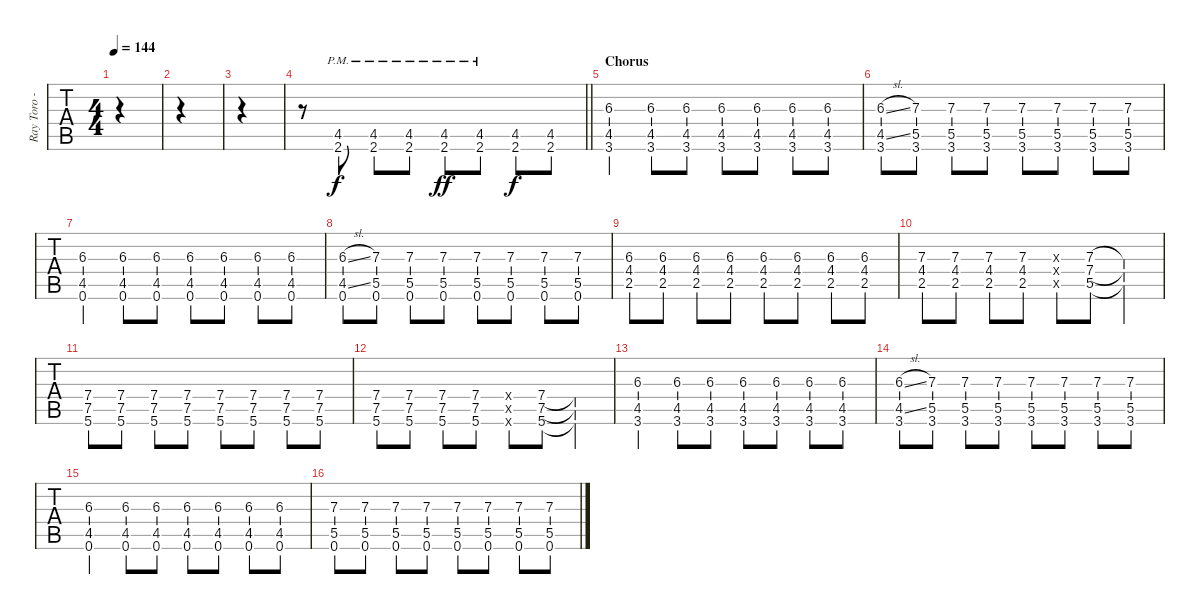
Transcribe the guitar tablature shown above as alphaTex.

\track ("Ray Toro - Distortion" "Ray Toro -") {instrument distortionguitar}
\staff {tabs}
\tuning (E4 B3 G3 D3 A2 E2) {hide}
\ts (4 4)
\tempo 144
\clef g2
\ks c
|
|
|
\barLineRight lightlight
r.8 (4.5{pm} 2.6{pm}).8 (4.5{pm} 2.6{pm}).8 (4.5{pm} 2.6{pm}).8 (4.5{ac pm} 2.6{ac pm}).8{dy ff} (4.5{ac pm} 2.6{ac pm}).8 (4.5 2.6).8{dy f} (4.5 2.6).8 |
\section ("" "Chorus")
(6.3 4.5 3.6).4 (6.3 4.5 3.6).8 (6.3 4.5 3.6).8 (6.3 4.5 3.6).8 (6.3 4.5 3.6).8 (6.3 4.5 3.6).8 (6.3 4.5 3.6).8 |
(6.3{sl} 4.5{sl} 3.6).8 (7.3 5.5 3.6).8 (7.3 5.5 3.6).8 (7.3 5.5 3.6).8 (7.3 5.5 3.6).8 (7.3 5.5 3.6).8 (7.3 5.5 3.6).8 (7.3 5.5 3.6).8 |
(6.3 4.5 0.6).4 (6.3 4.5 0.6).8 (6.3 4.5 0.6).8 (6.3 4.5 0.6).8 (6.3 4.5 0.6).8 (6.3 4.5 0.6).8 (6.3 4.5 0.6).8 |
(6.3{sl} 4.5{sl} 0.6).8 (7.3 5.5 0.6).8 (7.3 5.5 0.6).8 (7.3 5.5 0.6).8 (7.3 5.5 0.6).8 (7.3 5.5 0.6).8 (7.3 5.5 0.6).8 (7.3 5.5 0.6).8 |
(6.3 4.4 2.5).8 (6.3 4.4 2.5).8 (6.3 4.4 2.5).8 (6.3 4.4 2.5).8 (6.3 4.4 2.5).8 (6.3 4.4 2.5).8 (6.3 4.4 2.5).8 (6.3 4.4 2.5).8 |
(7.3 4.4 2.5).8 (7.3 4.4 2.5).8 (7.3 4.4 2.5).8 (7.3 4.4 2.5).8 (7.3{x} 4.4{x} 2.5{x}).8 (7.3 7.4 5.5).8 (7.3{t} 7.4{t} 5.5{t}).4 |
(7.4 7.5 5.6).8 (7.4 7.5 5.6).8 (7.4 7.5 5.6).8 (7.4 7.5 5.6).8 (7.4 7.5 5.6).8 (7.4 7.5 5.6).8 (7.4 7.5 5.6).8 (7.4 7.5 5.6).8 |
(7.4 7.5 5.6).8 (7.4 7.5 5.6).8 (7.4 7.5 5.6).8 (7.4 7.5 5.6).8 (7.4{x} 7.5{x} 5.6{x}).8 (7.4 7.5 5.6).8 (7.4{t} 7.5{t} 5.6{t}).4 |
(6.3 4.5 3.6).4 (6.3 4.5 3.6).8 (6.3 4.5 3.6).8 (6.3 4.5 3.6).8 (6.3 4.5 3.6).8 (6.3 4.5 3.6).8 (6.3 4.5 3.6).8 |
(6.3{sl} 4.5{sl} 3.6).8 (7.3 5.5 3.6).8 (7.3 5.5 3.6).8 (7.3 5.5 3.6).8 (7.3 5.5 3.6).8 (7.3 5.5 3.6).8 (7.3 5.5 3.6).8 (7.3 5.5 3.6).8 |
(6.3 4.5 0.6).4 (6.3 4.5 0.6).8 (6.3 4.5 0.6).8 (6.3 4.5 0.6).8 (6.3 4.5 0.6).8 (6.3 4.5 0.6).8 (6.3 4.5 0.6).8 |
(7.3 5.5 0.6).8 (7.3 5.5 0.6).8 (7.3 5.5 0.6).8 (7.3 5.5 0.6).8 (7.3 5.5 0.6).8 (7.3 5.5 0.6).8 (7.3 5.5 0.6).8 (7.3 5.5 0.6).8
